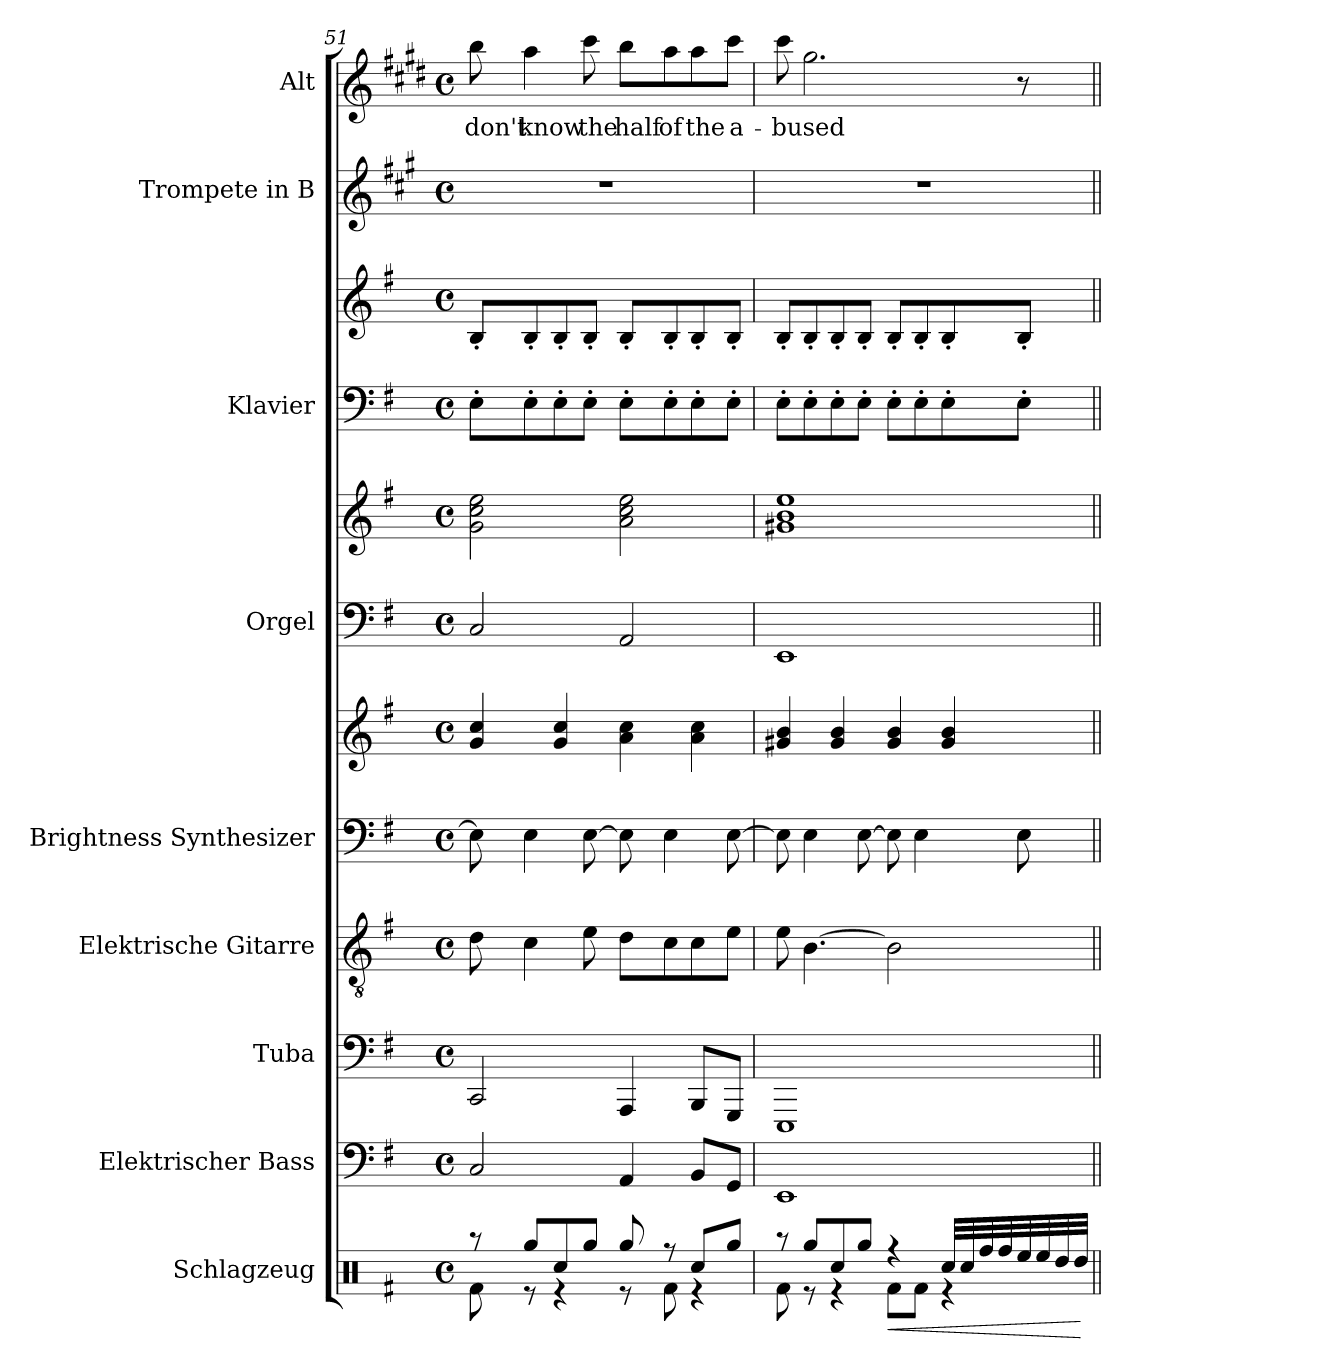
**kern	**dynam	**kern	**kern	**kern	**kern	**kern	**kern	**kern	**kern	**kern	**kern	**kern	**text
*part9	*part9	*part8	*part7	*part6	*part5	*part5	*part4	*part4	*part3	*part3	*part2	*part1	*part1
*staff12	*staff12	*staff11	*staff10	*staff9	*staff8	*staff7	*staff6	*staff5	*staff4	*staff3	*staff2	*staff1	*staff1
*I"Schlagzeug	*	*I"Elektrischer Bass	*I"Tuba	*I"Elektrische Gitarre	*I"Brightness Synthesizer	*	*I"Orgel	*	*I"Klavier	*	*I"Trompete in B	*I"Alt	*
*I'Schlgz.	*	*I'E. B.	*I'Tba.	*I'E-Git.	*I'Synth.	*	*I'Org.	*	*I'Klav.	*	*	*I'A.	*
*clefX	*	*clefF4	*clefF4	*clefGv2	*clefF4	*clefG2	*clefF4	*clefG2	*clefF4	*clefG2	*clefG2	*clefG2	*
*	*	*ITrd7c12	*	*	*	*	*	*	*	*	*ITrd1c2	*ITrd5c9	*
*k[f#]	*	*k[f#]	*k[f#]	*k[f#]	*k[f#]	*k[f#]	*k[f#]	*k[f#]	*k[f#]	*k[f#]	*k[f#]	*k[f#]	*
*M4/4	*	*M4/4	*M4/4	*M4/4	*M4/4	*M4/4	*M4/4	*M4/4	*M4/4	*M4/4	*M4/4	*M4/4	*
*met(c)	*	*met(c)	*met(c)	*met(c)	*met(c)	*met(c)	*met(c)	*met(c)	*met(c)	*met(c)	*met(c)	*met(c)	*
=51	=51	=51	=51	=51	=51	=51	=51	=51	=51	=51	=51	=51	=51
*^	*	*	*	*	*	*	*	*	*	*	*	*	*
!	!	!	!	!	!	!	!	!	!	!	!	!	!	!LO:LY:b
8r	8Rf\	.	2CC/	2CC/	8d\	8E\]	4g/ 4cc/	2C/	2g\ 2cc\ 2ee\	8E'\L	8B'/L	1r	8dd\	don't
!	!	!	!	!	!	!	!	!	!	!	!	!	!	!LO:LY:b
8Rgg/L	8r	.	.	.	4c\	4E\	.	.	.	8E'\	8B'/	.	4cc\	know
8Rcc/	4r	.	.	.	.	.	4g/ 4cc/	.	.	8E'\	8B'/	.	.	.
!	!	!	!	!	!	!	!	!	!	!	!	!	!	!LO:LY:b
8Rgg/J	.	.	.	.	8e\	[8E\	.	.	.	8E'\J	8B'/J	.	8ee\	the
!	!	!	!	!	!	!	!	!	!	!	!	!	!	!LO:LY:b
8Rgg/	8r	.	4AAA/	4AAA/	8d\L	8E\]	4a\ 4cc\	2AA/	2a\ 2cc\ 2ee\	8E'\L	8B'/L	.	8dd\L	half
!	!	!	!	!	!	!	!	!	!	!	!	!	!	!LO:LY:b
8r	8Rf\	.	.	.	8c\	4E\	.	.	.	8E'\	8B'/	.	8cc\	of
!	!	!	!	!	!	!	!	!	!	!	!	!	!	!LO:LY:b
8Rcc/L	4r	.	8BBB/L	8BBB/L	8c\	.	4a\ 4cc\	.	.	8E'\	8B'/	.	8cc\	the
!	!	!	!	!	!	!	!	!	!	!	!	!	!	!LO:LY:b
8Rgg/J	.	.	8GGG/J	8GGG/J	8e\J	[8E\	.	.	.	8E'\J	8B'/J	.	8ee\J	a-
!!LO:PB:g=z
=52	=52	=52	=52	=52	=52	=52	=52	=52	=52	=52	=52	=52	=52	=52
!	!	!	!	!	!	!	!	!	!	!	!	!	!	!LO:LY:b
8r	8Rf\	.	1EEE	1EEE	8e\	8E\]	4g#X/ 4b/	1EE	1g#X 1b 1ee	8E'\L	8B'/L	1r	8ee\	-bused
8Rgg/L	8r	.	.	.	[4.B\	4E\	.	.	.	8E'\	8B'/	.	2.b\	.
8Rcc/	4r	.	.	.	.	.	4g#/ 4b/	.	.	8E'\	8B'/	.	.	.
8Rgg/J	.	.	.	.	.	[8E\	.	.	.	8E'\J	8B'/J	.	.	.
!	!	!LO:HP:b	!	!	!	!	!	!	!	!	!	!	!	!
4r	8Rf\L	<	.	.	2B\]	8E\]	4g#/ 4b/	.	.	8E'\L	8B'/L	.	.	.
.	8Rf\J	.	.	.	.	4E\	.	.	.	8E'\	8B'/	.	.	.
32Rcc/LLL	4r	.	.	.	.	.	4g#/ 4b/	.	.	8E'\	8B'/	.	.	.
32Rcc/	.	.	.	.	.	.	.	.	.	.	.	.	.	.
32Rff/	.	.	.	.	.	.	.	.	.	.	.	.	.	.
32Rff/	.	.	.	.	.	.	.	.	.	.	.	.	.	.
32Ree/	.	.	.	.	.	8E\	.	.	.	8E'\J	8B'/J	.	8r	.
32Ree/	.	.	.	.	.	.	.	.	.	.	.	.	.	.
32Rdd/	.	.	.	.	.	.	.	.	.	.	.	.	.	.
32Rdd/JJJ	.	.	.	.	.	.	.	.	.	.	.	.	.	.
*v	*v	*	*	*	*	*	*	*	*	*	*	*	*	*
.	[	.	.	.	.	.	.	.	.	.	.	.	.
=||	=||	=||	=||	=||	=||	=||	=||	=||	=||	=||	=||	=||	=||
*-	*-	*-	*-	*-	*-	*-	*-	*-	*-	*-	*-	*-	*-
